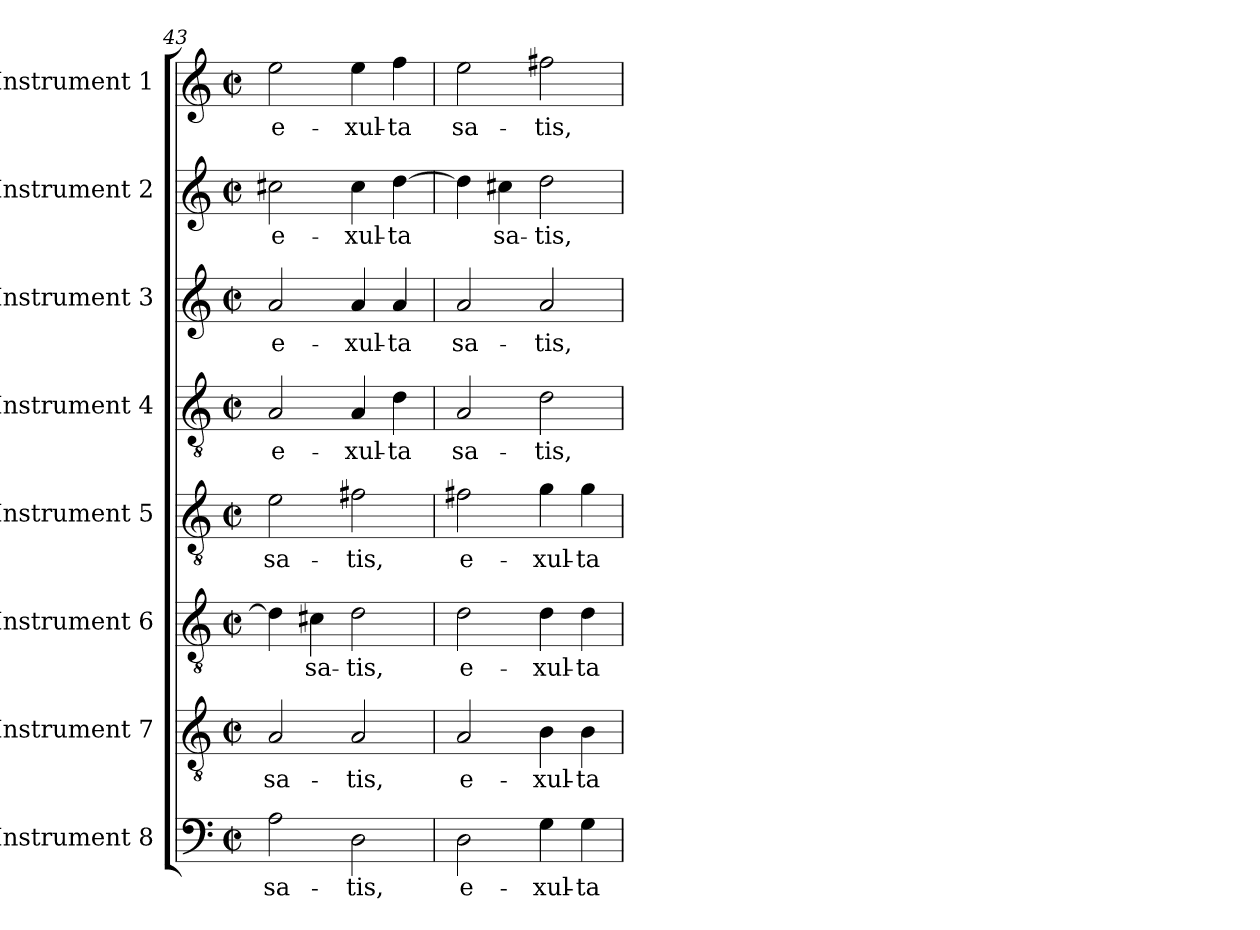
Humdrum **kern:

**kern	**text	**kern	**text	**kern	**text	**kern	**text	**kern	**text	**kern	**text	**kern	**text	**kern	**text
*part8	*part8	*part7	*part7	*part6	*part6	*part5	*part5	*part4	*part4	*part3	*part3	*part2	*part2	*part1	*part1
*staff8	*staff8	*staff7	*staff7	*staff6	*staff6	*staff5	*staff5	*staff4	*staff4	*staff3	*staff3	*staff2	*staff2	*staff1	*staff1
*I"Instrument 8	*	*I"Instrument 7	*	*I"Instrument 6	*	*I"Instrument 5	*	*I"Instrument 4	*	*I"Instrument 3	*	*I"Instrument 2	*	*I"Instrument 1	*
*clefF4	*	*clefGv2	*	*clefGv2	*	*clefGv2	*	*clefGv2	*	*clefG2	*	*clefG2	*	*clefG2	*
*k[]	*	*k[]	*	*k[]	*	*k[]	*	*k[]	*	*k[]	*	*k[]	*	*k[]	*
*C:	*	*C:	*	*C:	*	*C:	*	*C:	*	*C:	*	*C:	*	*C:	*
*M2/2	*	*M2/2	*	*M2/2	*	*M2/2	*	*M2/2	*	*M2/2	*	*M2/2	*	*M2/2	*
*met(c|)	*	*met(c|)	*	*met(c|)	*	*met(c|)	*	*met(c|)	*	*met(c|)	*	*met(c|)	*	*met(c|)	*
=43	=43	=43	=43	=43	=43	=43	=43	=43	=43	=43	=43	=43	=43	=43	=43
!	!LO:LY:b:cj	!	!LO:LY:b:cj	!	!LO:LY:b:cj	!	!LO:LY:b:cj	!	!LO:LY:b:cj	!	!LO:LY:b:cj	!	!LO:LY:b:cj	!	!LO:LY:b:cj
2A\	sa-	2A/	sa-	4d\]	.	2e\	sa-	2A/	e-	2a/	e-	2cc#X\	e-	2ee\	e-
!	!	!	!	!	!LO:LY:b:cj	!	!	!	!	!	!	!	!	!	!
.	.	.	.	4c#X\	sa-	.	.	.	.	.	.	.	.	.	.
!	!LO:LY:b:cj	!	!LO:LY:b:cj	!	!LO:LY:b:cj	!	!LO:LY:b:cj	!	!LO:LY:b:cj	!	!LO:LY:b:cj	!	!LO:LY:b:cj	!	!LO:LY:b:cj
2D\	-tis,	2A/	-tis,	2d\	-tis,	2f#X\	-tis,	4A/	-xul-	4a/	-xul-	4cc#\	-xul-	4ee\	-xul-
!	!	!	!	!	!	!	!	!	!LO:LY:b:cj	!	!LO:LY:b:cj	!	!LO:LY:b:cj	!	!LO:LY:b:cj
.	.	.	.	.	.	.	.	4d\	-ta	4a/	-ta	[>4dd\	-ta	4ff\	-ta
=44	=44	=44	=44	=44	=44	=44	=44	=44	=44	=44	=44	=44	=44	=44	=44
!	!LO:LY:b:cj	!	!LO:LY:b:cj	!	!LO:LY:b:cj	!	!LO:LY:b:cj	!	!LO:LY:b:cj	!	!LO:LY:b:cj	!	!LO:LY:b:cj	!	!LO:LY:b:cj
2D\	e-	2A/	e-	2d\	e-	2f#X\	e-	2A/	sa-	2a/	sa-	4dd\]	.	2ee\	sa-
!	!	!	!	!	!	!	!	!	!	!	!	!	!LO:LY:b:cj	!	!
.	.	.	.	.	.	.	.	.	.	.	.	4cc#X\	sa-	.	.
!	!LO:LY:b:cj	!	!LO:LY:b:cj	!	!LO:LY:b:cj	!	!LO:LY:b:cj	!	!LO:LY:b:cj	!	!LO:LY:b:cj	!	!LO:LY:b:cj	!	!LO:LY:b:cj
4G\	-xul-	4B\	-xul-	4d\	-xul-	4g\	-xul-	2d\	-tis,	2a/	-tis,	2dd\	-tis,	2ff#X\	-tis,
!	!LO:LY:b:cj	!	!LO:LY:b:cj	!	!LO:LY:b:cj	!	!LO:LY:b:cj	!	!	!	!	!	!	!	!
4G\	-ta	4B\	-ta	4d\	-ta	4g\	-ta	.	.	.	.	.	.	.	.
=	=	=	=	=	=	=	=	=	=	=	=	=	=	=	=
*-	*-	*-	*-	*-	*-	*-	*-	*-	*-	*-	*-	*-	*-	*-	*-
